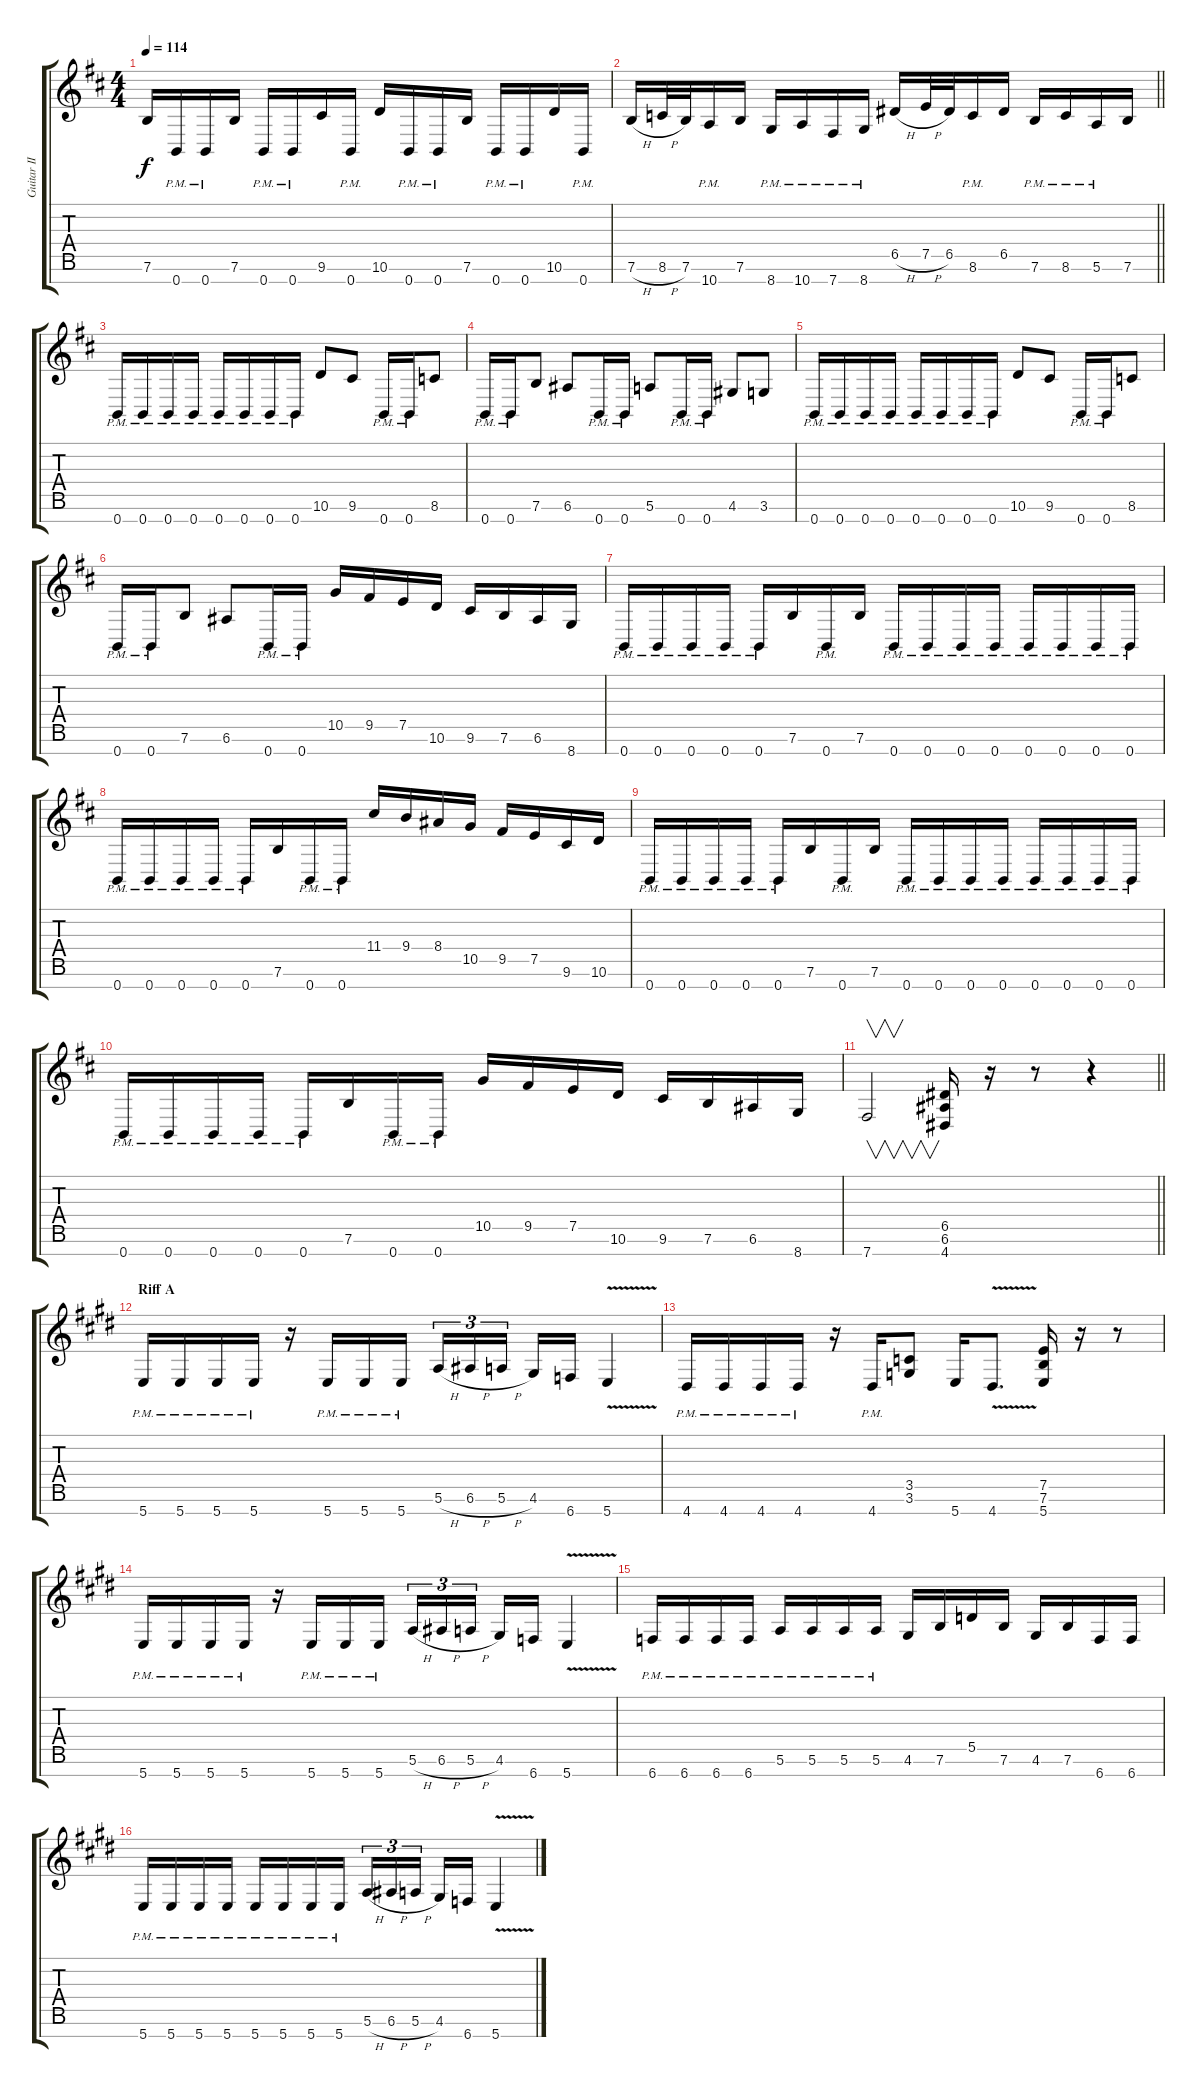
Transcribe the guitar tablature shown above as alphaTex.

\track ("Guitar II" "Guitar II") {instrument distortionguitar}
\staff {score tabs}
\tuning (E4 B3 G3 D3 A2 E2 B1) {hide}
\ts (4 4)
\tempo 114
\clef g2
\ks bminor
7.6.16{dy f} 0.7{pm}.16 0.7{pm}.16 7.6.16 0.7{pm}.16 0.7{pm}.16 9.6.16 0.7{pm}.16 10.6.16 0.7{pm}.16 0.7{pm}.16 7.6.16 0.7{pm}.16 0.7{pm}.16 10.6.16 0.7{pm}.16 |
\barLineRight lightlight
7.6{h}.16 8.6{h}.32 7.6.32 10.7{pm}.16 7.6.16 8.7{pm}.16 10.7{pm}.16 7.7{pm}.16 8.7{pm}.16 6.5{h}.16 7.5{h}.32 6.5.32 8.6{pm}.16 6.5.16 7.6{pm}.16 8.6{pm}.16 5.6{pm}.16 7.6.16 |
0.7{pm}.16 0.7{pm}.16 0.7{pm}.16 0.7{pm}.16 0.7{pm}.16 0.7{pm}.16 0.7{pm}.16 0.7{pm}.16 10.6.8 9.6.8 0.7{pm}.16 0.7{pm}.16 8.6.8 |
0.7{pm}.16 0.7{pm}.16 7.6.8 6.6.8 0.7{pm}.16 0.7{pm}.16 5.6.8 0.7{pm}.16 0.7{pm}.16 4.6.8 3.6.8 |
0.7{pm}.16 0.7{pm}.16 0.7{pm}.16 0.7{pm}.16 0.7{pm}.16 0.7{pm}.16 0.7{pm}.16 0.7{pm}.16 10.6.8 9.6.8 0.7{pm}.16 0.7{pm}.16 8.6.8 |
0.7{pm}.16 0.7{pm}.16 7.6.8 6.6.8 0.7{pm}.16 0.7{pm}.16 10.5.16 9.5.16 7.5.16 10.6.16 9.6.16 7.6.16 6.6.16 8.7.16 |
0.7{pm}.16 0.7{pm}.16 0.7{pm}.16 0.7{pm}.16 0.7{pm}.16 7.6.16 0.7{pm}.16 7.6.16 0.7{pm}.16 0.7{pm}.16 0.7{pm}.16 0.7{pm}.16 0.7{pm}.16 0.7{pm}.16 0.7{pm}.16 0.7{pm}.16 |
0.7{pm}.16 0.7{pm}.16 0.7{pm}.16 0.7{pm}.16 0.7{pm}.16 7.6.16 0.7{pm}.16 0.7{pm}.16 11.4.16 9.4.16 8.4.16 10.5.16 9.5.16 7.5.16 9.6.16 10.6.16 |
0.7{pm}.16 0.7{pm}.16 0.7{pm}.16 0.7{pm}.16 0.7{pm}.16 7.6.16 0.7{pm}.16 7.6.16 0.7{pm}.16 0.7{pm}.16 0.7{pm}.16 0.7{pm}.16 0.7{pm}.16 0.7{pm}.16 0.7{pm}.16 0.7{pm}.16 |
0.7{pm}.16 0.7{pm}.16 0.7{pm}.16 0.7{pm}.16 0.7{pm}.16 7.6.16 0.7{pm}.16 0.7{pm}.16 10.5.16 9.5.16 7.5.16 10.6.16 9.6.16 7.6.16 6.6.16 8.7.16 |
\barLineRight lightlight
7.7.2{v} (6.5 6.6 4.7).16 r.16 r.8 r.4 |
\section ("" "Riff A")
\ks e
5.7{pm}.16 5.7{pm}.16 5.7{pm}.16 5.7{pm}.16 r.16 5.7{pm}.16 5.7{pm}.16 5.7{pm}.16 5.6{h}.16{tu (3 2)} 6.6{h}.16{tu (3 2)} 5.6{h}.16{tu (3 2) beam splitsecondary} 4.6.16 6.7.16 5.7{v}.4 |
4.7{pm}.16 4.7{pm}.16 4.7{pm}.16 4.7{pm}.16 r.16 4.7{pm}.16 (3.5 3.6).8 5.7.16 4.7{v}.8{d} (7.5 7.6 5.7).16 r.16 r.8 |
5.7{pm}.16 5.7{pm}.16 5.7{pm}.16 5.7{pm}.16 r.16 5.7{pm}.16 5.7{pm}.16 5.7{pm}.16 5.6{h}.16{tu (3 2)} 6.6{h}.16{tu (3 2)} 5.6{h}.16{tu (3 2) beam splitsecondary} 4.6.16 6.7.16 5.7{v}.4 |
6.7{pm}.16 6.7{pm}.16 6.7{pm}.16 6.7{pm}.16 5.6{pm}.16 5.6{pm}.16 5.6{pm}.16 5.6{pm}.16 4.6.16 7.6.16 5.5.16 7.6.16 4.6.16 7.6.16 6.7.16 6.7.16 |
5.7{pm}.16 5.7{pm}.16 5.7{pm}.16 5.7{pm}.16 5.7{pm}.16 5.7{pm}.16 5.7{pm}.16 5.7{pm}.16 5.6{h}.16{tu (3 2)} 6.6{h}.16{tu (3 2)} 5.6{h}.16{tu (3 2) beam splitsecondary} 4.6.16 6.7.16 5.7{v}.4
